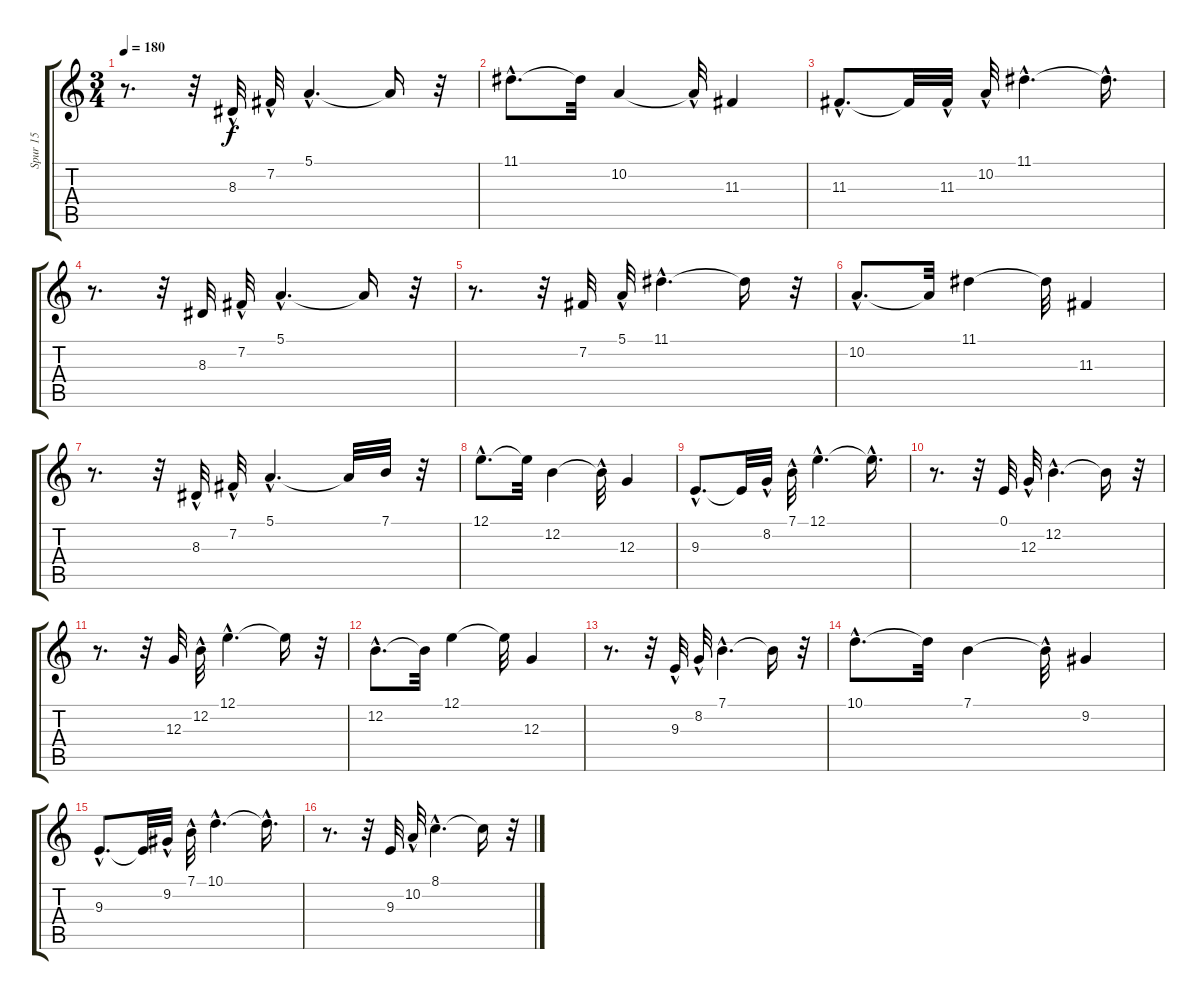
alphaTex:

\track ("Spur 15" "Spur 15") {instrument orchestralharp}
\staff {score tabs}
\tuning (E4 B3 G3 D3 A2 E2) {hide}
\ts (3 4)
\tempo 180
\clef g2
\ks c
r.8{d dy f} r.32 8.3{hac}.32 7.2{hac}.32 5.1{hac}.4{d} 5.1{t}.16 r.32 |
11.1{hac}.8{d} 11.1{t}.32 10.2.4 10.2{hac t}.32 11.3.4 |
11.3{hac}.8{d} 11.3{t}.32 11.3{hac}.32 10.2{hac}.32 11.1{hac}.4{d} 11.1{hac t}.16{d} |
r.8{d} r.32 8.3.32 7.2{hac}.32 5.1{hac}.4{d} 5.1{t}.16 r.32 |
r.8{d} r.32 7.2.32 5.1{hac}.32 11.1{hac}.4{d} 11.1{t}.16 r.32 |
10.2{hac}.8{d} 10.2{t}.32 11.1.4 11.1{t}.32 11.3.4 |
r.8{d} r.32 8.3{hac}.32 7.2{hac}.32 5.1{hac}.4{d} 5.1{t}.32 7.1.32 r.32 |
12.1{hac}.8{d} 12.1{t}.32 12.2.4 12.2{hac t}.32 12.3.4 |
9.3{hac}.8{d} 9.3{t}.32 8.2{hac}.32 7.1{hac}.32 12.1{hac}.4{d} 12.1{hac t}.16{d} |
r.8{d} r.32 0.1.32 12.3{hac}.32 12.2{hac}.4{d} 12.2{t}.16 r.32 |
r.8{d} r.32 12.3.32 12.2{hac}.32 12.1{hac}.4{d} 12.1{t}.16 r.32 |
12.2{hac}.8{d} 12.2{t}.32 12.1.4 12.1{t}.32 12.3.4 |
r.8{d} r.32 9.3{hac}.32 8.2{hac}.32 7.1{hac}.4{d} 7.1{t}.16 r.32 |
10.1{hac}.8{d} 10.1{t}.32 7.1.4 7.1{hac t}.32 9.2.4 |
9.3{hac}.8{d} 9.3{t}.32 9.2{hac}.32 7.1{hac}.32 10.1{hac}.4{d} 10.1{hac t}.16{d} |
r.8{d} r.32 9.3.32 10.2{hac}.32 8.1{hac}.4{d} 8.1{t}.16 r.32
